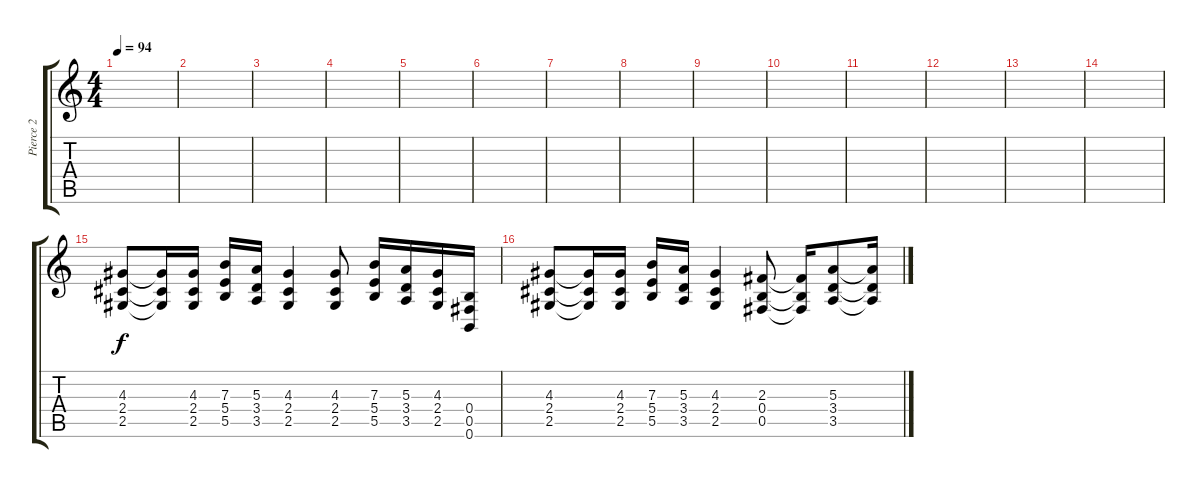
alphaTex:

\track ("Pierce 2" "Pierce 2") {instrument distortionguitar}
\staff {score tabs}
\tuning (Db4 Ab3 E3 B2 Gb2 B1) {hide}
\ts (4 4)
\tempo 94
\clef g2
\ks c
|
|
|
|
|
|
|
|
|
|
|
|
|
|
(4.3 2.4 2.5).8 (4.3{t} 2.4{t} 2.5{t}).16 (4.3 2.4 2.5).16 (7.3 5.4 5.5).16 (5.3 3.4 3.5).16 (4.3 2.4 2.5).4 (4.3 2.4 2.5).8 (7.3 5.4 5.5).16 (5.3 3.4 3.5).16 (4.3 2.4 2.5).16 (0.4 0.5 0.6).16 |
(4.3 2.4 2.5).8 (4.3{t} 2.4{t} 2.5{t}).16 (4.3 2.4 2.5).16 (7.3 5.4 5.5).16 (5.3 3.4 3.5).16 (4.3 2.4 2.5).4 (2.3 0.4 0.5).8 (2.3{t} 0.4{t} 0.5{t}).16 (5.3 3.4 3.5).8 (5.3{t} 3.4{t} 3.5{t}).16
